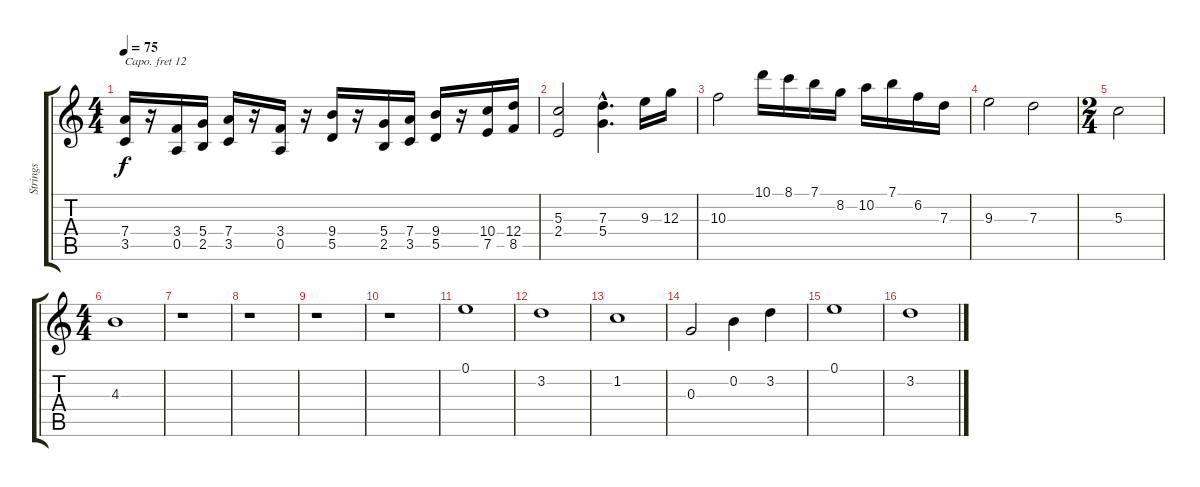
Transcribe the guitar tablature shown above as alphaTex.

\track ("Strings" "Strings") {instrument stringensemble1}
\staff {score tabs}
\capo 12
\tuning (E4 B3 G3 D3 A2 E2) {hide}
\ts (4 4)
\tempo 75
\clef g2
\ks c
(7.4 3.5).16{dy f} r.16 (3.4 0.5).16 (5.4 2.5).16 (7.4 3.5).16 r.16 (3.4 0.5).16 r.16 (9.4 5.5).16 r.16 (5.4 2.5).16 (7.4 3.5).16 (9.4 5.5).16 r.16 (10.4 7.5).16 (12.4 8.5).16 |
(5.3 2.4).2 (7.3{hac} 5.4{hac}).4{d} 9.3.16 12.3.16 |
10.3.2 10.1.16 8.1.16 7.1.16 8.2.16 10.2.16 7.1.16 6.2.16 7.3.16 |
9.3.2 7.3.2 |
\ts (2 4)
5.3.2 |
\ts (4 4)
4.3.1 |
r.1 |
r.1 |
r.1 |
r.1 |
0.1.1 |
3.2.1 |
1.2.1 |
0.3.2 0.2.4 3.2.4 |
0.1.1 |
3.2.1
